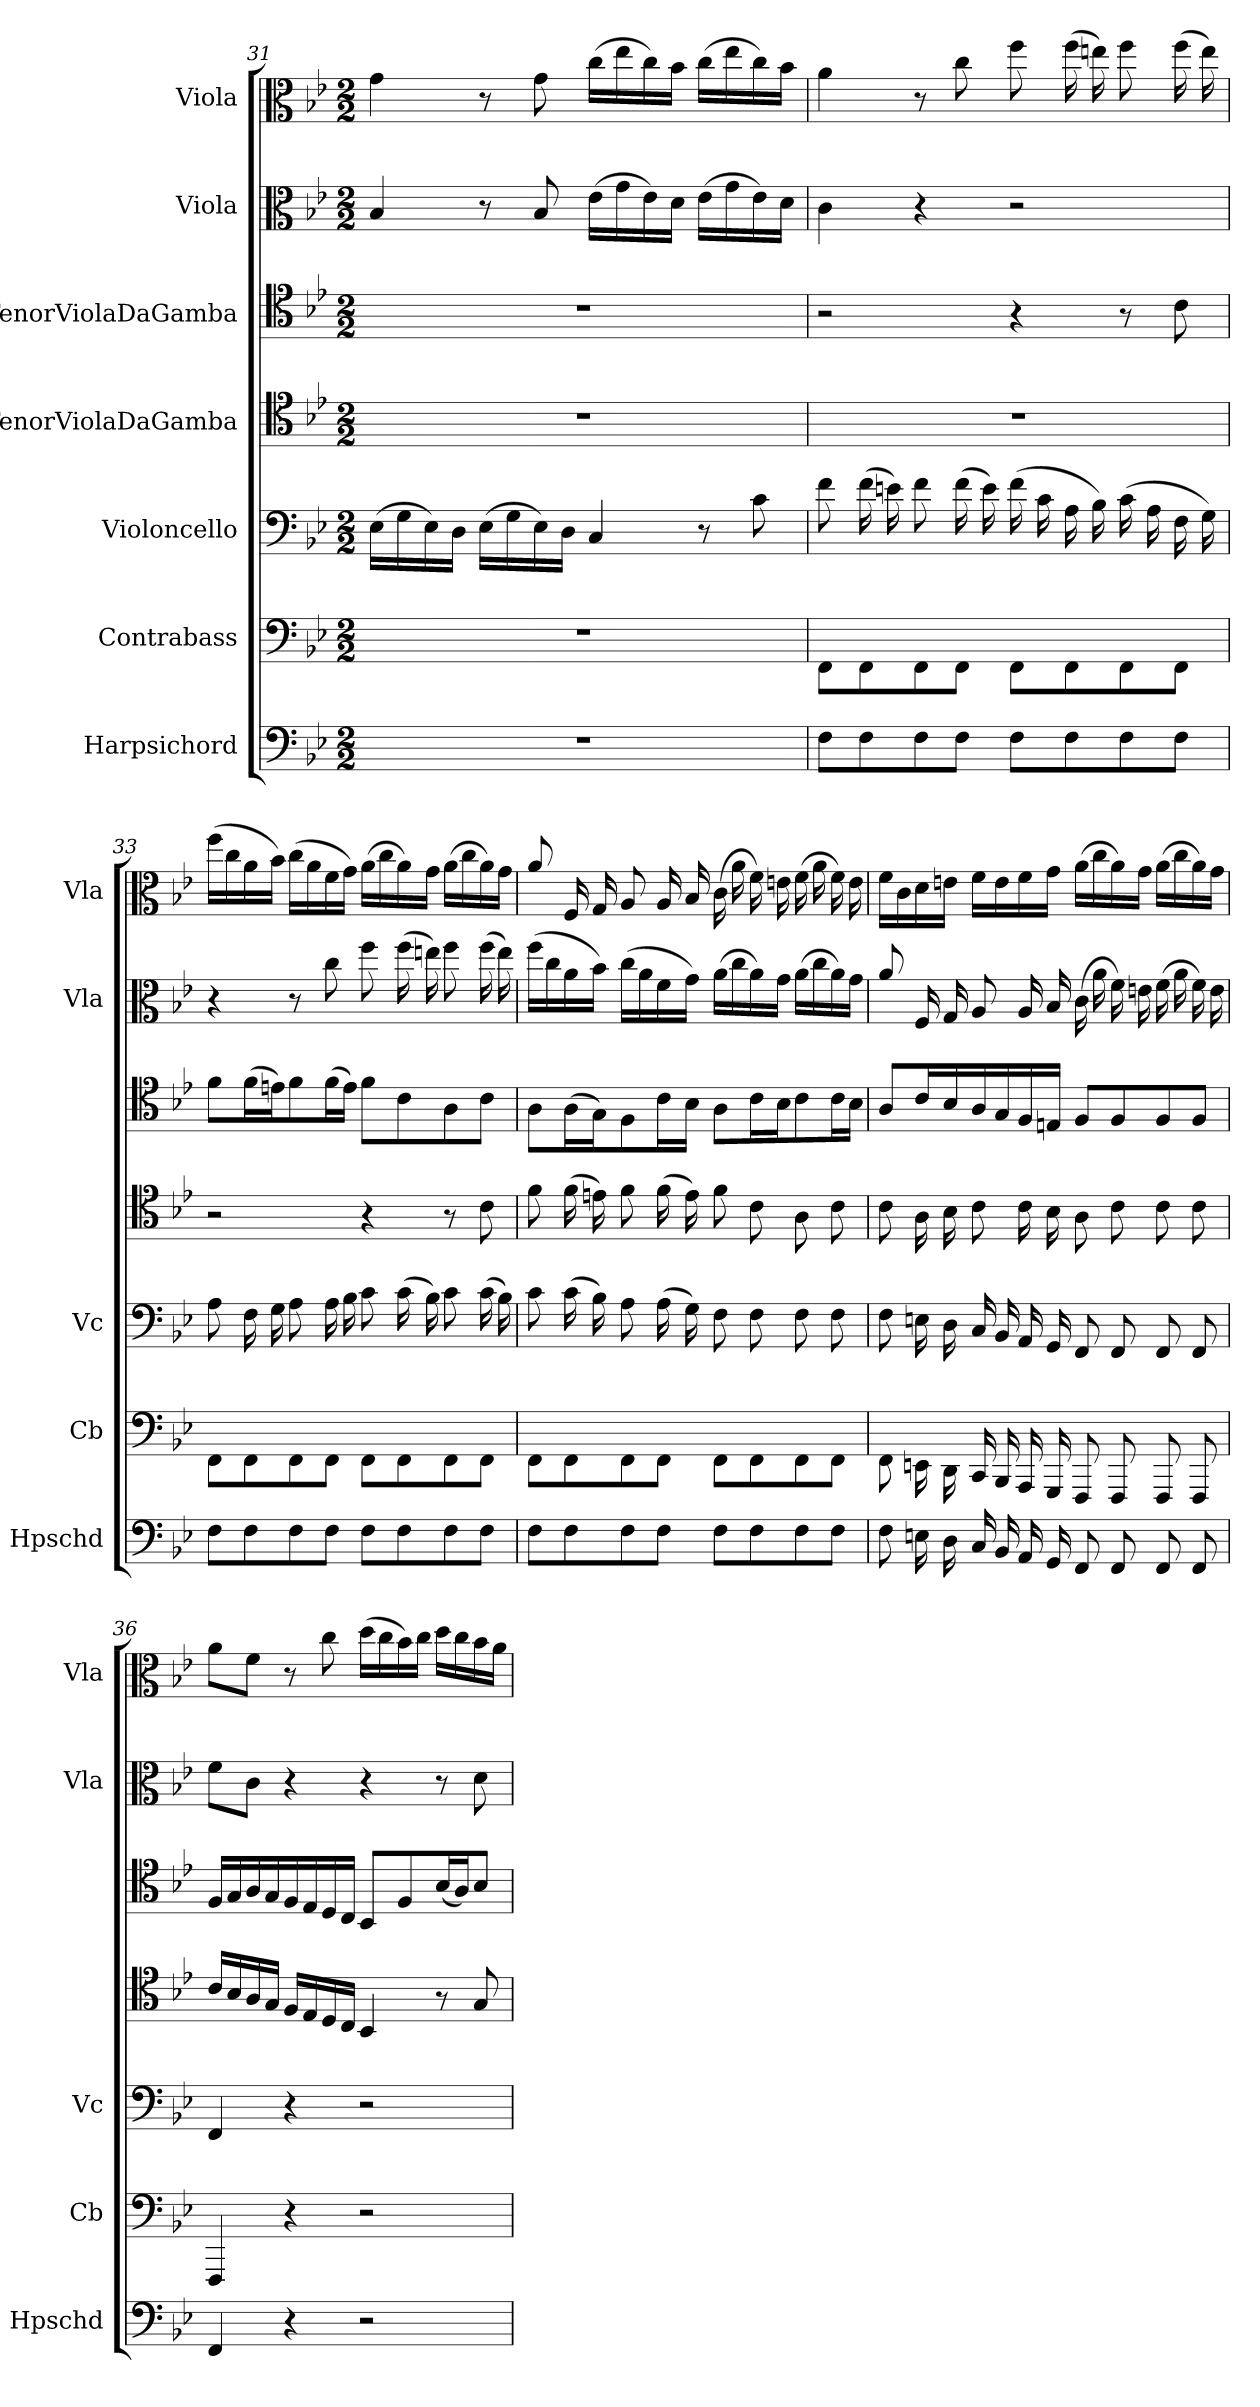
**kern	**kern	**kern	**kern	**kern	**kern	**kern
*part7	*part6	*part5	*part4	*part3	*part2	*part1
*staff7	*staff6	*staff5	*staff4	*staff3	*staff2	*staff1
*I"Harpsichord	*I"Contrabass	*I"Violoncello	*I"TenorViolaDaGamba	*I"TenorViolaDaGamba	*I"Viola	*I"Viola
*I'Hpschd	*I'Cb	*I'Vc	*	*	*I'Vla	*I'Vla
*clefF4	*clefF4	*clefF4	*clefC4	*clefC4	*clefC3	*clefC3
*k[b-e-]	*k[b-e-]	*k[b-e-]	*k[b-e-]	*k[b-e-]	*k[b-e-]	*k[b-e-]
*B-:	*B-:	*B-:	*B-:	*B-:	*B-:	*B-:
*M2/2	*M2/2	*M2/2	*M2/2	*M2/2	*M2/2	*M2/2
=31	=31	=31	=31	=31	=31	=31
1r	1r	(16E-\LL	1r	1r	4B-/	4g\
.	.	16G\	.	.	.	.
.	.	16E-\)	.	.	.	.
.	.	16D\JJ	.	.	.	.
.	.	(16E-\LL	.	.	8r	8r
.	.	16G\	.	.	.	.
.	.	16E-\)	.	.	8B-/	8g\
.	.	16D\JJ	.	.	.	.
.	.	4C/	.	.	(16e-\LL	(16cc\LL
.	.	.	.	.	16g\	16ee-\
.	.	.	.	.	16e-\)	16cc\)
.	.	.	.	.	16d\JJ	16b-\JJ
.	.	8r	.	.	(16e-\LL	(16cc\LL
.	.	.	.	.	16g\	16ee-\
.	.	8c\	.	.	16e-\)	16cc\)
.	.	.	.	.	16d\JJ	16b-\JJ
=32	=32	=32	=32	=32	=32	=32
8F\L	8FF\L	8f\	1r	2r	4c\	4a\
8F\	8FF\	(16f\	.	.	.	.
.	.	16en\)	.	.	.	.
8F\	8FF\	8f\	.	.	4r	8r
8F\J	8FF\J	(16f\	.	.	.	8cc\
.	.	16e\)	.	.	.	.
8F\L	8FF\L	(16f\	.	4r	2r	8ff\
.	.	16c\	.	.	.	.
8F\	8FF\	16A\	.	.	.	(16ff\
.	.	16B-\)	.	.	.	16een\)
8F\	8FF\	(16c\	.	8r	.	8ff\
.	.	16A\	.	.	.	.
8F\J	8FF\J	16F\	.	8c\	.	(16ff\
.	.	16G\)	.	.	.	16ee\)
=33	=33	=33	=33	=33	=33	=33
8F\L	8FF\L	8A\	2r	8f\L	4r	(16ff\LL
.	.	.	.	.	.	16cc\
8F\	8FF\	16F\	.	(16f\L	.	16a\
.	.	16G\	.	16en\J)	.	16b-\JJ)
8F\	8FF\	8A\	.	8f\	8r	(16cc\LL
.	.	.	.	.	.	16a\
8F\J	8FF\J	16A\	.	(16f\L	8cc\	16f\
.	.	16B-\	.	16e\JJ)	.	16g\JJ)
8F\L	8FF\L	8c\	4r	8f\L	8ff\	(16a\LL
.	.	.	.	.	.	16cc\
8F\	8FF\	(16c\	.	8c\	(16ff\	16a\)
.	.	16B-\)	.	.	16een\)	16g\JJ
8F\	8FF\	8c\	8r	8A\	8ff\	(16a\LL
.	.	.	.	.	.	16cc\
8F\J	8FF\J	(16c\	8c\	8c\J	(16ff\	16a\)
.	.	16B-\)	.	.	16ee\)	16g\JJ
=34	=34	=34	=34	=34	=34	=34
8F\L	8FF\L	8c\	8f\	8A\L	(16ff\LL	8a/
.	.	.	.	.	16cc\	.
8F\	8FF\	(16c\	(16f\	(16A\L	16a\	16F/
.	.	16B-\)	16en\)	16G\J)	16b-\JJ)	16G/
8F\	8FF\	8A\	8f\	8F\	(16cc\LL	8A/
.	.	.	.	.	16a\	.
8F\J	8FF\J	(16A\	(16f\	16c\L	16f\	16A/
.	.	16G\)	16e\)	16B-\JJ	16g\JJ)	16B-/
8F\L	8FF\L	8F\	8f\	8A\L	(16a\LL	(16c\
.	.	.	.	.	16cc\	16a\
8F\	8FF\	8F\	8c\	16c\L	16a\)	16f\)
.	.	.	.	16B-\J	16g\JJ	16en\
8F\	8FF\	8F\	8A\	8c\	(16a\LL	(16f\
.	.	.	.	.	16cc\	16a\
8F\J	8FF\J	8F\	8c\	16c\L	16a\)	16f\)
.	.	.	.	16B-\JJ	16g\JJ	16e\
=35	=35	=35	=35	=35	=35	=35
8F\	8FF\	8F\	8c\	8A/L	8a/	16f\LL
.	.	.	.	.	.	16c\
16En\	16EEn\	16En\	16A\	16c/L	16F/	16d\
16D\	16DD\	16D\	16B-\	16B-/	16G/	16en\JJ
16C/	16CC/	16C/	8c\	16A/	8A/	16f\LL
16BB-/	16BBB-/	16BB-/	.	16G/	.	16e\
16AA/	16AAA/	16AA/	16c\	16F/	16A/	16f\
16GG/	16GGG/	16GG/	16B-\	16En/JJ	16B-/	16g\JJ
8FF/	8FFF/	8FF/	8A\	8F/L	(16c\	(16a\LL
.	.	.	.	.	16a\	16cc\
8FF/	8FFF/	8FF/	8c\	8F/	16f\)	16a\)
.	.	.	.	.	16en\	16g\JJ
8FF/	8FFF/	8FF/	8c\	8F/	(16f\	(16a\LL
.	.	.	.	.	16a\	16cc\
8FF/	8FFF/	8FF/	8c\	8F/J	16f\)	16a\)
.	.	.	.	.	16e\	16g\JJ
=36	=36	=36	=36	=36	=36	=36
4FF/	4FFF/	4FF/	16c/LL	16F/LL	8f\L	8a\L
.	.	.	16B-/	16G/	.	.
.	.	.	16A/	16A/	8c\J	8f\J
.	.	.	16G/JJ	16G/	.	.
4r	4r	4r	16F/LL	16F/	4r	8r
.	.	.	16E-/	16E-/	.	.
.	.	.	16D/	16D/	.	8cc\
.	.	.	16C/JJ	16C/JJ	.	.
2r	2r	2r	4BB-/	8BB-/L	4r	(16dd\LL
.	.	.	.	.	.	16cc\
.	.	.	.	8F/	.	16b-\)
.	.	.	.	.	.	16cc\JJ
.	.	.	8r	(16B-/L	8r	16dd\LL
.	.	.	.	16A/J)	.	16cc\
.	.	.	8G/	8B-/J	8d\	16b-\
.	.	.	.	.	.	16a\JJ
=	=	=	=	=	=	=
*-	*-	*-	*-	*-	*-	*-
